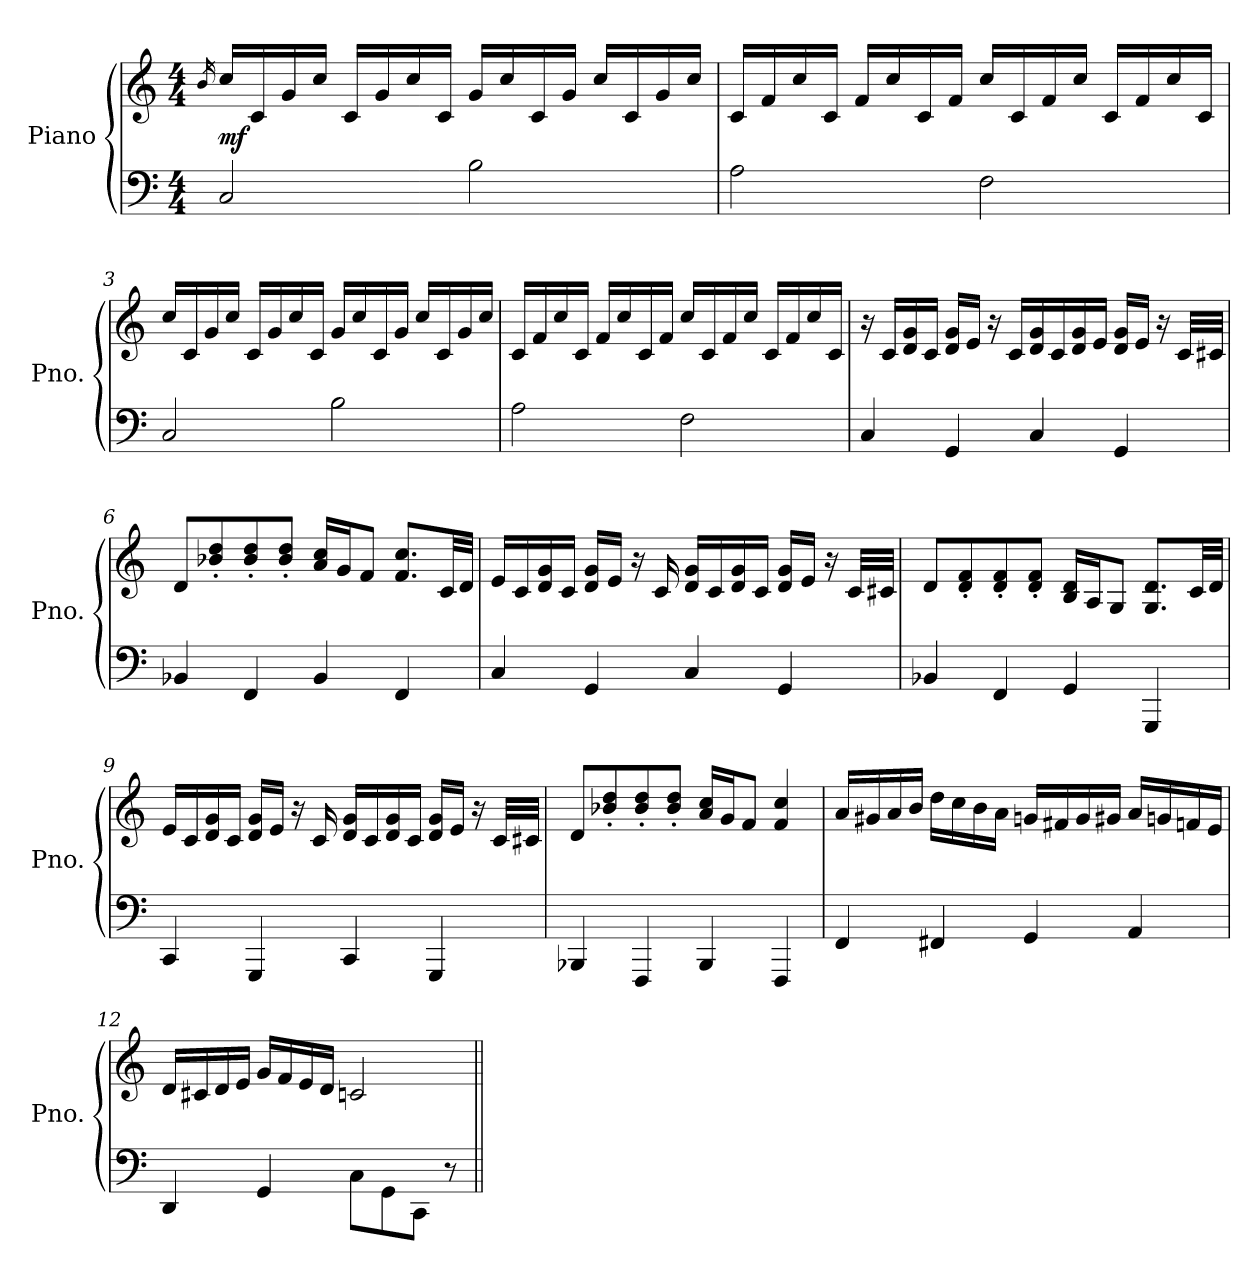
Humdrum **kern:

**kern	**kern	**dynam
*part1	*part1	*part1
*staff2	*staff1	*staff1/2
*I"Piano	*	*
*I'Pno.	*	*
*clefF4	*clefG2	*
*k[]	*k[]	*
*M4/4	*M4/4	*
*MM140	*MM140	*
=1	=1	=1
.	16qb/	.
!	!	!LO:DY:b
2C</	16cc/LL	mf
.	16c/	.
.	16g/	.
.	16cc/JJ	.
.	16c/LL	.
.	16g/	.
.	16cc/	.
.	16c/JJ	.
2B<\	16g/LL	.
.	16cc/	.
.	16c/	.
.	16g/JJ	.
.	16cc/LL	.
.	16c/	.
.	16g/	.
.	16cc/JJ	.
=2	=2	=2
2A<\	16c/LL	.
.	16f/	.
.	16cc/	.
.	16c/JJ	.
.	16f/LL	.
.	16cc/	.
.	16c/	.
.	16f/JJ	.
2F<\	16cc/LL	.
.	16c/	.
.	16f/	.
.	16cc/JJ	.
.	16c/LL	.
.	16f/	.
.	16cc/	.
.	16c/JJ	.
!!LO:LB:g=z
=3	=3	=3
2C</	16cc/LL	.
.	16c/	.
.	16g/	.
.	16cc/JJ	.
.	16c/LL	.
.	16g/	.
.	16cc/	.
.	16c/JJ	.
2B<\	16g/LL	.
.	16cc/	.
.	16c/	.
.	16g/JJ	.
.	16cc/LL	.
.	16c/	.
.	16g/	.
.	16cc/JJ	.
=4	=4	=4
2A<\	16c/LL	.
.	16f/	.
.	16cc/	.
.	16c/JJ	.
.	16f/LL	.
.	16cc/	.
.	16c/	.
.	16f/JJ	.
2F<\	16cc/LL	.
.	16c/	.
.	16f/	.
.	16cc/JJ	.
.	16c/LL	.
.	16f/	.
.	16cc/	.
.	16c/JJ	.
!!LO:LB:g=z
=5	=5	=5
4C</	16r	.
.	16c/LL	.
.	16d/ 16g/	.
.	16c/JJ	.
4GG</	16d/ 16g/LL	.
.	16e/JJ	.
.	16r	.
.	16c/LL	.
4C</	16d/ 16g/	.
.	16c/	.
.	16d/ 16g/	.
.	16e/JJ	.
4GG</	16d/ 16g/LL	.
.	16e/JJ	.
.	16r	.
.	32c/LLL	.
.	32c#X/JJJ	.
!!LO:LB:g=z
=6	=6	=6
4BB-X</	8d/L	.
.	8b-X/' 8dd/'	.
4FF</	8b-/' 8dd/'	.
.	8b-/' 8dd/'J	.
4BB-</	16a/ 16cc/LL	.
.	16g/J	.
.	8f/J	.
4FF</	8.f/ 8.cc/L	.
.	32c/LL	.
.	32d/JJJ	.
!!LO:LB:g=z
=7	=7	=7
4C</	16e/LL	.
.	16c/	.
.	16d/ 16g/	.
.	16c/JJ	.
4GG</	16d/ 16g/LL	.
.	16e/JJ	.
.	16r	.
.	16c/	.
4C</	16d/ 16g/LL	.
.	16c/	.
.	16d/ 16g/	.
.	16c/JJ	.
4GG</	16d/ 16g/LL	.
.	16e/JJ	.
.	16r	.
.	32c/LLL	.
.	32c#X/JJJ	.
!!LO:PB:g=z
=8	=8	=8
4BB-X</	8d/L	.
.	8d/' 8f/'	.
4FF</	8d/' 8f/'	.
.	8d/' 8f/'J	.
4GG</	16B/ 16d/LL	.
.	16A/J	.
.	8G/J	.
4GGG</	8.G/ 8.d/L	.
.	32c/LL	.
.	32d/JJJ	.
!!LO:LB:g=z
=9	=9	=9
4CC</	16e/LL	.
.	16c/	.
.	16d/ 16g/	.
.	16c/JJ	.
4GGG</	16d/ 16g/LL	.
.	16e/JJ	.
.	16r	.
.	16c/	.
4CC</	16d/ 16g/LL	.
.	16c/	.
.	16d/ 16g/	.
.	16c/JJ	.
4GGG</	16d/ 16g/LL	.
.	16e/JJ	.
.	16r	.
.	32c/LLL	.
.	32c#X/JJJ	.
!!LO:LB:g=z
=10	=10	=10
4BBB-X</	8d/L	.
.	8b-X/' 8dd/'	.
4FFF</	8b-/' 8dd/'	.
.	8b-/' 8dd/'J	.
4BBB-</	16a/ 16cc/LL	.
.	16g/J	.
.	8f/J	.
4FFF</	4f/ 4cc/	.
!!LO:LB:g=z
=11	=11	=11
4FF</	16a/LL	.
.	16g#X/	.
.	16a/	.
.	16b/JJ	.
4FF#X</	16dd\LL	.
.	16cc\	.
.	16b\	.
.	16a\JJ	.
4GG</	16gn/LL	.
.	16f#X/	.
.	16g/	.
.	16g#X/JJ	.
4AA</	16a/LL	.
.	16gn/	.
.	16fn/	.
.	16e/JJ	.
!!LO:LB:g=z
=12	=12	=12
4DD</	16d/LL	.
.	16c#X/	.
.	16d/	.
.	16e/JJ	.
4GG</	16g/LL	.
.	16f/	.
.	16e/	.
.	16d/JJ	.
8C<\L	2cn/	.
8GG<\	.	.
8CC<\J	.	.
8r	.	.
=||	=||	=||
*-	*-	*-
